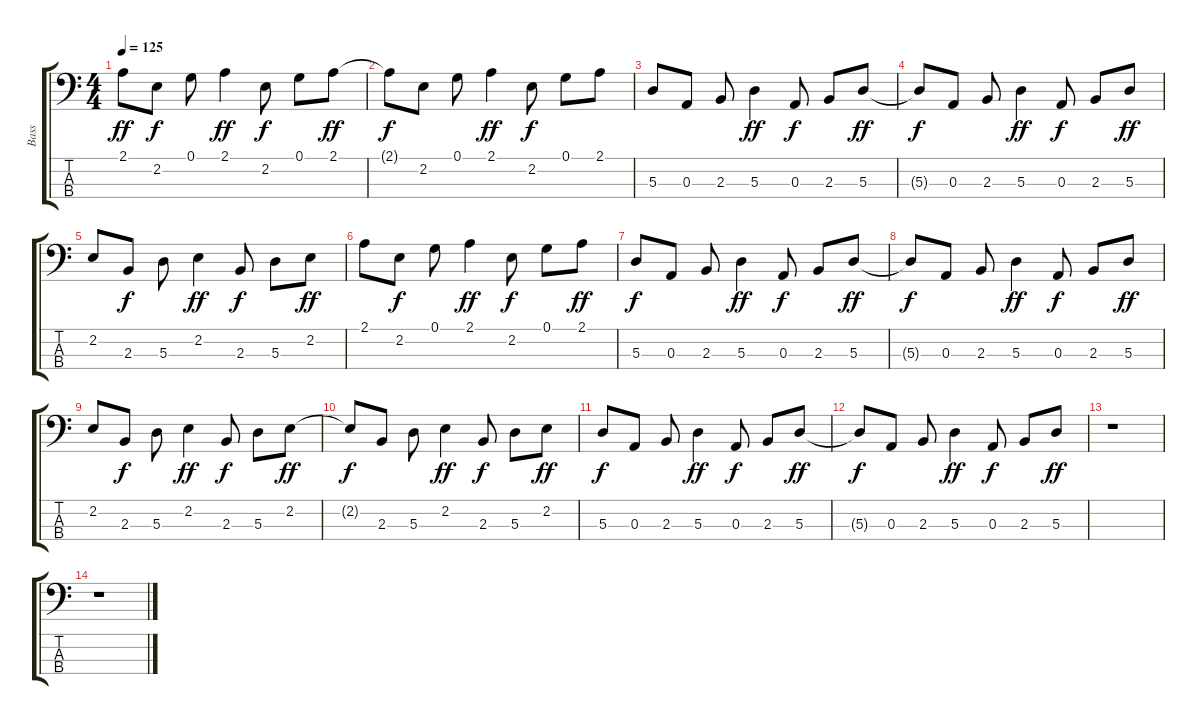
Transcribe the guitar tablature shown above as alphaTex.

\track ("Bass" "Bass") {instrument acousticbass}
\staff {score tabs}
\tuning (G2 D2 A1 E1) {hide}
\ts (4 4)
\tempo 125
\clef f4
\ks c
2.1.8{dy ff} 2.2.8{dy f} 0.1.8 2.1.4{dy ff} 2.2.8{dy f} 0.1.8 2.1.8{dy ff} |
2.1{t}.8{dy f} 2.2.8 0.1.8 2.1.4{dy ff} 2.2.8{dy f} 0.1.8 2.1.8 |
5.3.8 0.3.8 2.3.8 5.3.4{dy ff} 0.3.8{dy f} 2.3.8 5.3.8{dy ff} |
5.3{t}.8{dy f} 0.3.8 2.3.8 5.3.4{dy ff} 0.3.8{dy f} 2.3.8 5.3.8{dy ff} |
2.2.8 2.3.8{dy f} 5.3.8 2.2.4{dy ff} 2.3.8{dy f} 5.3.8 2.2.8{dy ff} |
2.1.8 2.2.8{dy f} 0.1.8 2.1.4{dy ff} 2.2.8{dy f} 0.1.8 2.1.8{dy ff} |
5.3.8{dy f} 0.3.8 2.3.8 5.3.4{dy ff} 0.3.8{dy f} 2.3.8 5.3.8{dy ff} |
5.3{t}.8{dy f} 0.3.8 2.3.8 5.3.4{dy ff} 0.3.8{dy f} 2.3.8 5.3.8{dy ff} |
2.2.8 2.3.8{dy f} 5.3.8 2.2.4{dy ff} 2.3.8{dy f} 5.3.8 2.2.8{dy ff} |
2.2{t}.8{dy f} 2.3.8 5.3.8 2.2.4{dy ff} 2.3.8{dy f} 5.3.8 2.2.8{dy ff} |
5.3.8{dy f} 0.3.8 2.3.8 5.3.4{dy ff} 0.3.8{dy f} 2.3.8 5.3.8{dy ff} |
5.3{t}.8{dy f} 0.3.8 2.3.8 5.3.4{dy ff} 0.3.8{dy f} 2.3.8 5.3.8{dy ff} |
r.1 |
r.1
